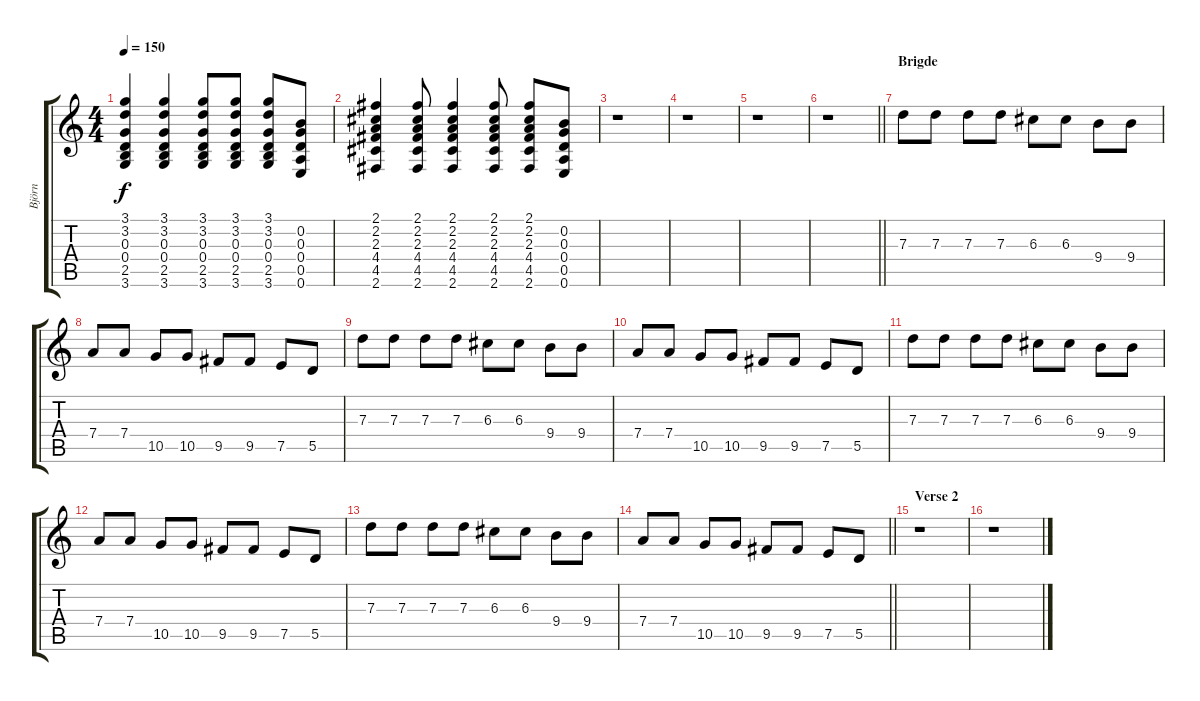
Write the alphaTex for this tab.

\track ("Björn" "Björn") {instrument distortionguitar}
\staff {score tabs}
\tuning (E4 B3 G3 D3 A2 E2) {hide}
\ts (4 4)
\tempo 150
\clef g2
\ks c
(3.1 3.2 0.3 0.4 2.5 3.6).4{dy f} (3.1 3.2 0.3 0.4 2.5 3.6).4 (3.1 3.2 0.3 0.4 2.5 3.6).8 (3.1 3.2 0.3 0.4 2.5 3.6).8 (3.1 3.2 0.3 0.4 2.5 3.6).8 (0.2 0.3 0.4 0.5 0.6).8 |
(2.1 2.2 2.3 4.4 4.5 2.6).4 (2.1 2.2 2.3 4.4 4.5 2.6).8 (2.1 2.2 2.3 4.4 4.5 2.6).4 (2.1 2.2 2.3 4.4 4.5 2.6).8 (2.1 2.2 2.3 4.4 4.5 2.6).8 (0.2 0.3 0.4 0.5 0.6).8 |
r.1 |
r.1 |
r.1 |
\barLineRight lightlight
r.1 |
\section ("" "Brigde")
7.3.8 7.3.8 7.3.8 7.3.8 6.3.8 6.3.8 9.4.8 9.4.8 |
7.4.8 7.4.8 10.5.8 10.5.8 9.5.8 9.5.8 7.5.8 5.5.8 |
7.3.8 7.3.8 7.3.8 7.3.8 6.3.8 6.3.8 9.4.8 9.4.8 |
7.4.8 7.4.8 10.5.8 10.5.8 9.5.8 9.5.8 7.5.8 5.5.8 |
7.3.8 7.3.8 7.3.8 7.3.8 6.3.8 6.3.8 9.4.8 9.4.8 |
7.4.8 7.4.8 10.5.8 10.5.8 9.5.8 9.5.8 7.5.8 5.5.8 |
7.3.8 7.3.8 7.3.8 7.3.8 6.3.8 6.3.8 9.4.8 9.4.8 |
\barLineRight lightlight
7.4.8 7.4.8 10.5.8 10.5.8 9.5.8 9.5.8 7.5.8 5.5.8 |
\section ("" "Verse 2")
r.1 |
r.1
